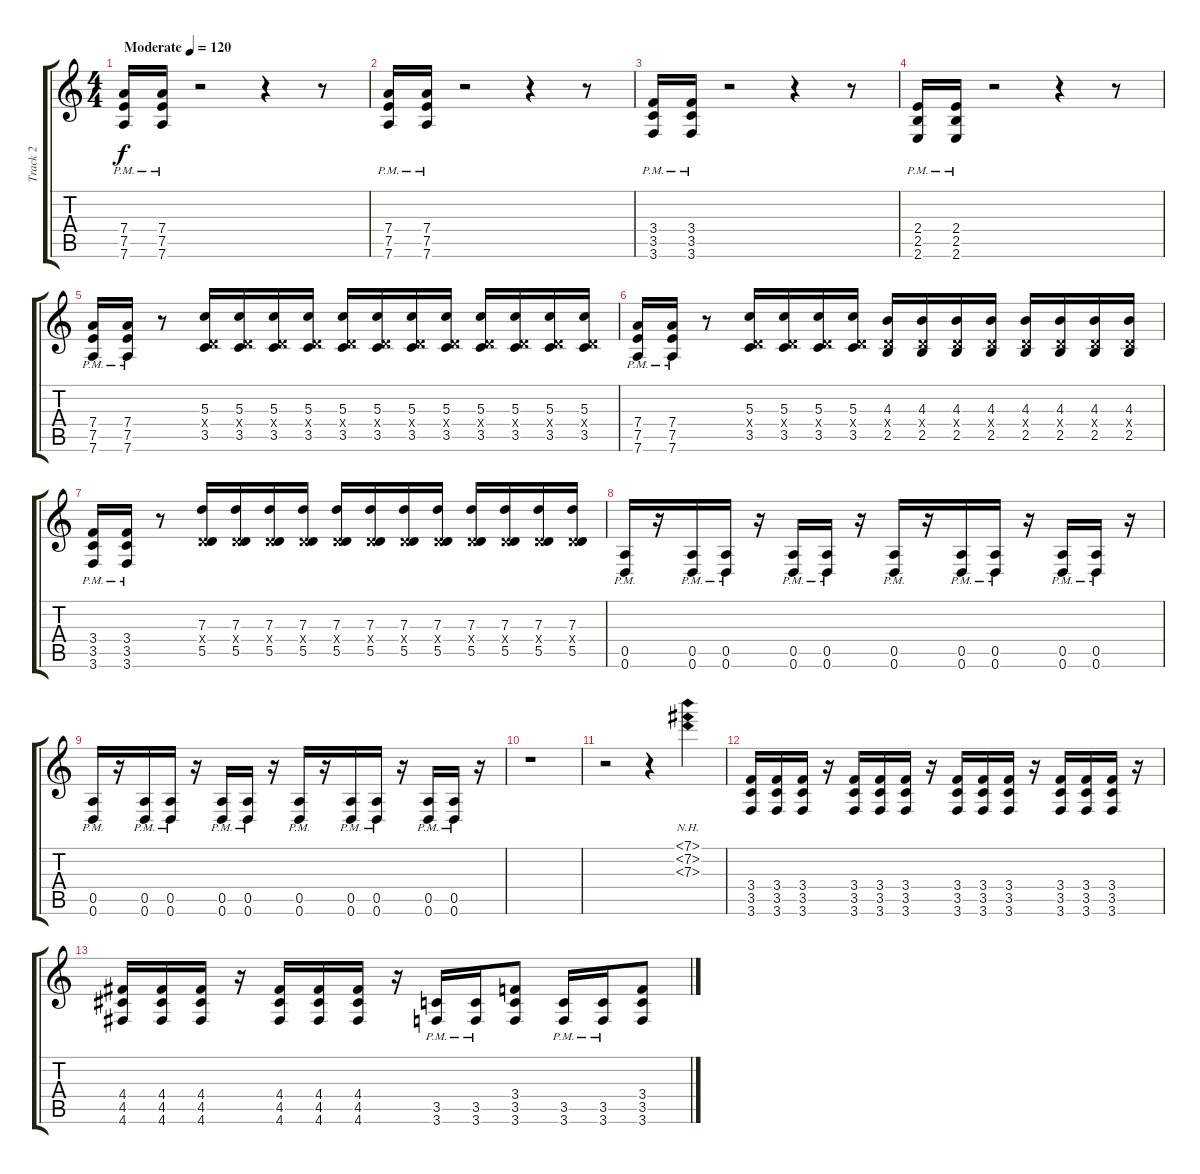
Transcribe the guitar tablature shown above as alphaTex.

\track ("Track 2" "Track 2") {instrument overdrivenguitar}
\staff {score tabs}
\tuning (E4 B3 G3 D3 A2 D2) {hide}
\ts (4 4)
\tempo (120 "Moderate")
\clef g2
\ks c
(7.4{pm} 7.5{pm} 7.6{pm}).16{dy f instrument overdrivenguitar} (7.4{pm} 7.5{pm} 7.6{pm}).16 r.2 r.4 r.8 |
(7.4{pm} 7.5{pm} 7.6{pm}).16 (7.4{pm} 7.5{pm} 7.6{pm}).16 r.2 r.4 r.8 |
(3.4{pm} 3.5{pm} 3.6{pm}).16 (3.4{pm} 3.5{pm} 3.6{pm}).16 r.2 r.4 r.8 |
(2.4{pm} 2.5{pm} 2.6{pm}).16 (2.4{pm} 2.5{pm} 2.6{pm}).16 r.2 r.4 r.8 |
(7.4{pm} 7.5{pm} 7.6{pm}).16 (7.4{pm} 7.5{pm} 7.6{pm}).16 r.8 (5.3 0.4{x} 3.5).16 (5.3 0.4{x} 3.5).16 (5.3 0.4{x} 3.5).16 (5.3 0.4{x} 3.5).16 (5.3 0.4{x} 3.5).16 (5.3 0.4{x} 3.5).16 (5.3 0.4{x} 3.5).16 (5.3 0.4{x} 3.5).16 (5.3 0.4{x} 3.5).16 (5.3 0.4{x} 3.5).16 (5.3 0.4{x} 3.5).16 (5.3 0.4{x} 3.5).16 |
(7.4{pm} 7.5{pm} 7.6{pm}).16 (7.4{pm} 7.5{pm} 7.6{pm}).16 r.8 (5.3 0.4{x} 3.5).16 (5.3 0.4{x} 3.5).16 (5.3 0.4{x} 3.5).16 (5.3 0.4{x} 3.5).16 (4.3 0.4{x} 2.5).16 (4.3 0.4{x} 2.5).16 (4.3 0.4{x} 2.5).16 (4.3 0.4{x} 2.5).16 (4.3 0.4{x} 2.5).16 (4.3 0.4{x} 2.5).16 (4.3 0.4{x} 2.5).16 (4.3 0.4{x} 2.5).16 |
(3.4{pm} 3.5 3.6{pm}).16 (3.4{pm} 3.5{pm} 3.6{pm}).16 r.8 (7.3 0.4{x} 5.5).16 (7.3 0.4{x} 5.5).16 (7.3 0.4{x} 5.5).16 (7.3 0.4{x} 5.5).16 (7.3 0.4{x} 5.5).16 (7.3 0.4{x} 5.5).16 (7.3 0.4{x} 5.5).16 (7.3 0.4{x} 5.5).16 (7.3 0.4{x} 5.5).16 (7.3 0.4{x} 5.5).16 (7.3 0.4{x} 5.5).16 (7.3 0.4{x} 5.5).16 |
(0.5{pm} 0.6{pm}).16 r.16 (0.5{pm} 0.6{pm}).16 (0.5{pm} 0.6{pm}).16 r.16 (0.5{pm} 0.6{pm}).16 (0.5{pm} 0.6{pm}).16 r.16 (0.5{pm} 0.6{pm}).16 r.16 (0.5{pm} 0.6{pm}).16 (0.5{pm} 0.6{pm}).16 r.16 (0.5{pm} 0.6{pm}).16 (0.5{pm} 0.6{pm}).16 r.16 |
(0.5{pm} 0.6{pm}).16 r.16 (0.5{pm} 0.6{pm}).16 (0.5{pm} 0.6{pm}).16 r.16 (0.5{pm} 0.6{pm}).16 (0.5{pm} 0.6{pm}).16 r.16 (0.5{pm} 0.6{pm}).16 r.16 (0.5{pm} 0.6{pm}).16 (0.5{pm} 0.6{pm}).16 r.16 (0.5{pm} 0.6{pm}).16 (0.5{pm} 0.6{pm}).16 r.16 |
r.1 |
r.2 r.4 (7.1{nh} 7.2{nh} 7.3{nh}).4 |
(3.4 3.5 3.6).16 (3.4 3.5 3.6).16 (3.4 3.5 3.6).16 r.16 (3.4 3.5 3.6).16 (3.4 3.5 3.6).16 (3.4 3.5 3.6).16 r.16 (3.4 3.5 3.6).16 (3.4 3.5 3.6).16 (3.4 3.5 3.6).16 r.16 (3.4 3.5 3.6).16 (3.4 3.5 3.6).16 (3.4 3.5 3.6).16 r.16 |
(4.4 4.5 4.6).16 (4.4 4.5 4.6).16 (4.4 4.5 4.6).16 r.16 (4.4 4.5 4.6).16 (4.4 4.5 4.6).16 (4.4 4.5 4.6).16 r.16 (3.5{pm} 3.6{pm}).16 (3.5{pm} 3.6{pm}).16 (3.4 3.5 3.6).8 (3.5{pm} 3.6{pm}).16 (3.5{pm} 3.6{pm}).16 (3.4 3.5 3.6).8
